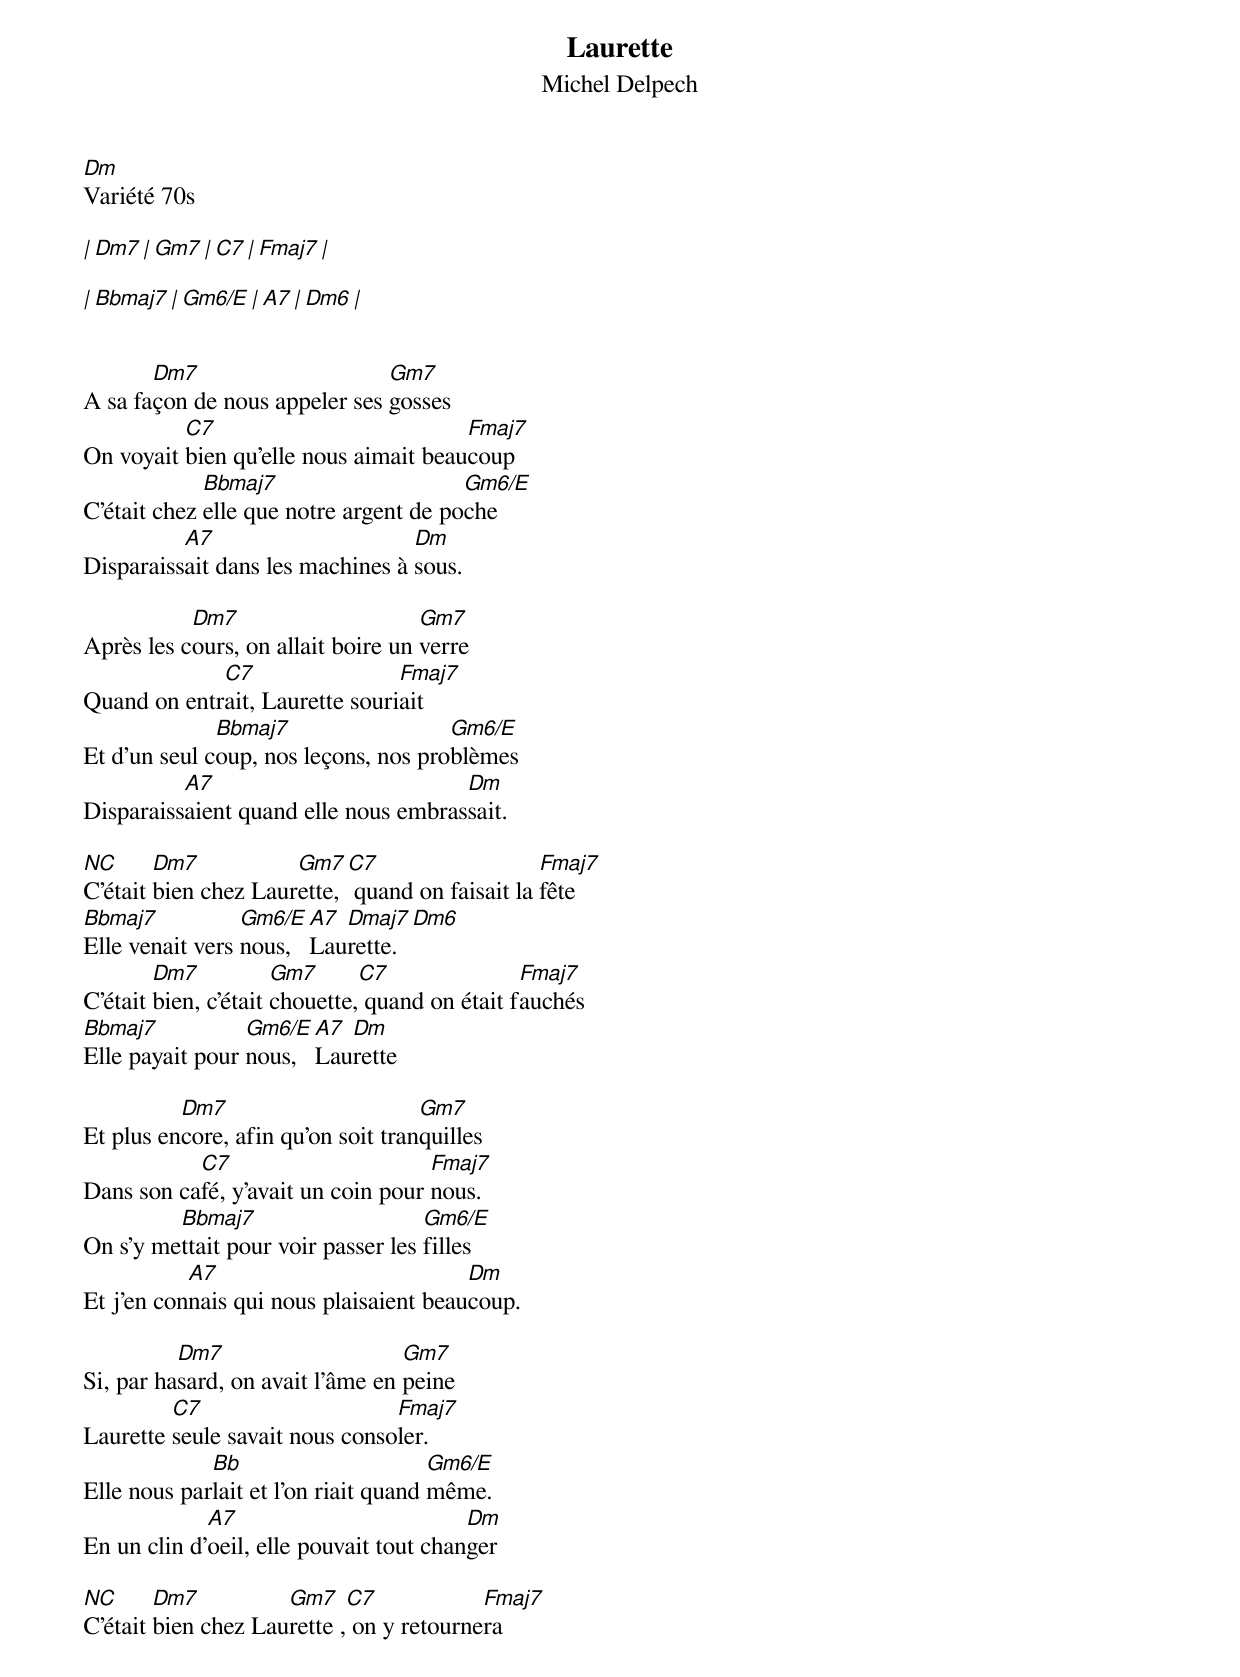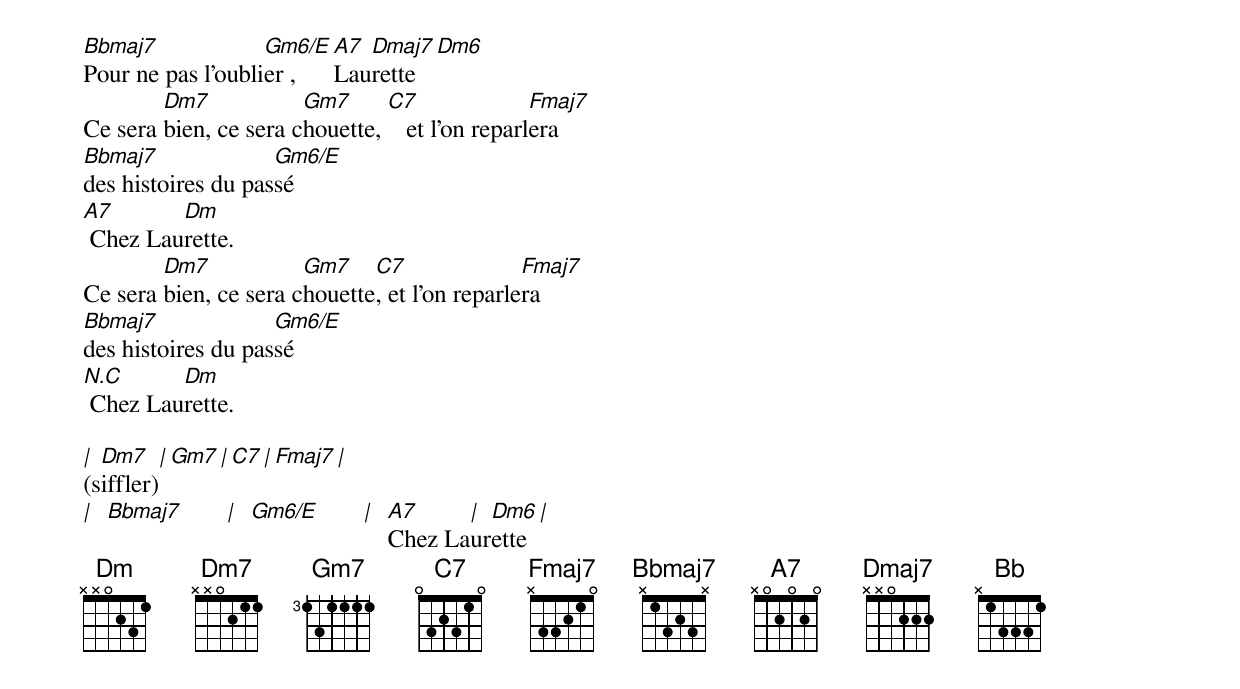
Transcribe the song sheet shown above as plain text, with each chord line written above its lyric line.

Laurette
Michel Delpech
Dm
Variété 70s

| Dm7    | Gm7    | C7     | Fmaj7    |

| Bbmaj7 | Gm6/E  | A7     | Dm6      |


       Dm7                     Gm7
A sa façon de nous appeler ses gosses
          C7                           Fmaj7
On voyait bien qu'elle nous aimait beaucoup
             Bbmaj7                     Gm6/E
C'était chez elle que notre argent de poche
          A7                      Dm
Disparaissait dans les machines à sous.

           Dm7                      Gm7
Après les cours, on allait boire un verre
             C7                 Fmaj7
Quand on entrait, Laurette souriait
              Bbmaj7                  Gm6/E
Et d'un seul coup, nos leçons, nos problèmes
          A7                          Dm
Disparaissaient quand elle nous embrassait.

NC      Dm7           Gm7  C7                   Fmaj7
C'était bien chez Laurette, quand on faisait la fête
Bbmaj7           Gm6/E A7 Dmaj7  Dm6
Elle venait vers nous, Laurette.
        Dm7           Gm7      C7               Fmaj7
C'était bien, c'était chouette, quand on était fauchés
Bbmaj7           Gm6/E A7 Dm
Elle payait pour nous, Laurette

          Dm7                       Gm7
Et plus encore, afin qu'on soit tranquilles
           C7                       Fmaj7
Dans son café, y'avait un coin pour nous.
         Bbmaj7                     Gm6/E
On s'y mettait pour voir passer les filles
           A7                           Dm
Et j'en connais qui nous plaisaient beaucoup.

          Dm7                     Gm7
Si, par hasard, on avait l'âme en peine
         C7                     Fmaj7
Laurette seule savait nous consoler.
             Bb                       Gm6/E
Elle nous parlait et l'on riait quand même.
             A7                          Dm
En un clin d'oeil, elle pouvait tout changer

NC      Dm7          Gm7    C7            Fmaj7
C'était bien chez Laurette , on y retournera
Bbmaj7             Gm6/E A7 Dmaj7  Dm6
Pour ne pas l'oublier ,  Laurette
        Dm7            Gm7      C7               Fmaj7
Ce sera bien, ce sera chouette,    et l'on reparlera
Bbmaj7              Gm6/E
des histoires du passé
A7       Dm
 Chez Laurette.
        Dm7            Gm7    C7               Fmaj7
Ce sera bien, ce sera chouette, et l'on reparlera
Bbmaj7              Gm6/E
des histoires du passé
N.C      Dm
 Chez Laurette.

| Dm7    | Gm7    | C7     | Fmaj7    |
(siffler)
| Bbmaj7 | Gm6/E  | A7     | Dm6      |
                    Chez Laurette
